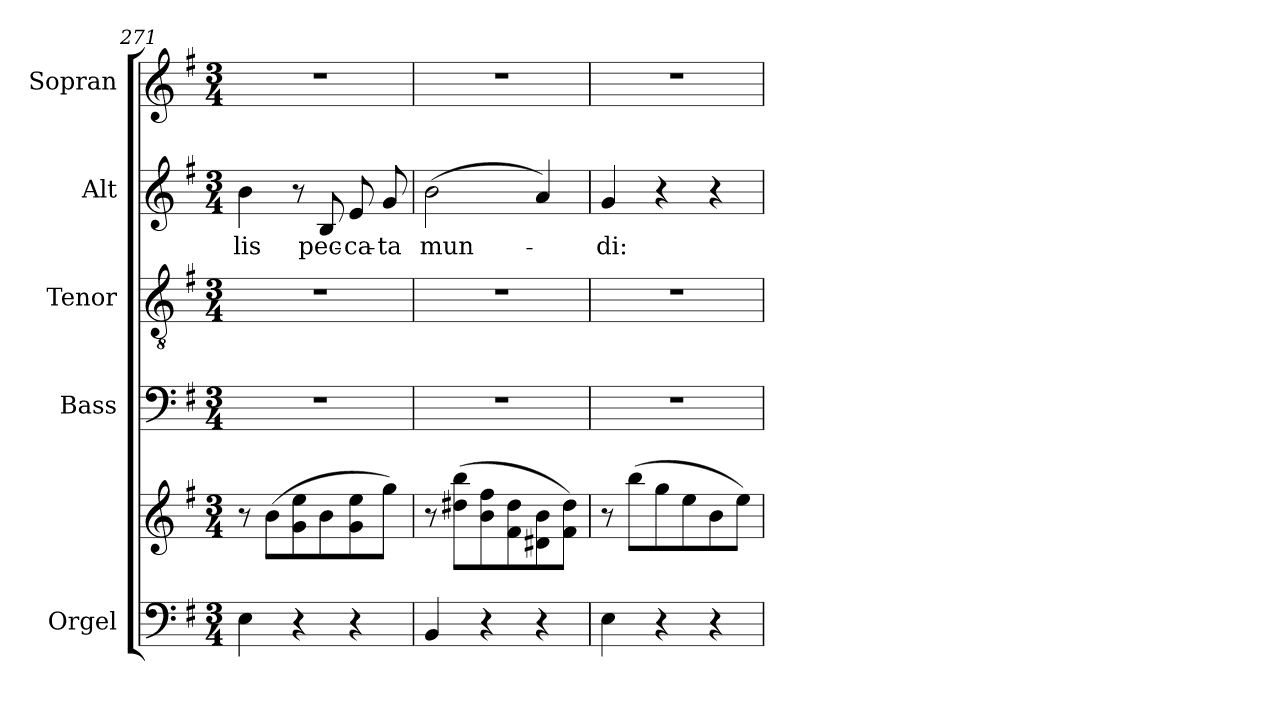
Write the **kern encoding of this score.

**kern	**kern	**kern	**kern	**kern	**text	**kern
*part5	*part5	*part4	*part3	*part2	*part2	*part1
*staff6	*staff5	*staff4	*staff3	*staff2	*staff2	*staff1
*I"Orgel	*	*I"Bass	*I"Tenor	*I"Alt	*	*I"Sopran
*I'Org.	*	*I'B.	*I'T.	*I'A.	*	*I'S.
*clefF4	*clefG2	*clefF4	*clefGv2	*clefG2	*	*clefG2
*k[f#]	*k[f#]	*k[f#]	*k[f#]	*k[f#]	*	*k[f#]
*G:	*G:	*G:	*G:	*G:	*	*G:
*M3/4	*M3/4	*M3/4	*M3/4	*M3/4	*	*M3/4
=271	=271	=271	=271	=271	=271	=271
!	!	!	!	!	!LO:LY:b	!
4E\	8r	2.r	2.r	4b\	-lis	2.r
.	(>8b\L	.	.	.	.	.
4r	8g\ 8ee\	.	.	8r	.	.
!	!	!	!	!	!LO:LY:b	!
.	8b\	.	.	8B/	pec-	.
!	!	!	!	!	!LO:LY:b	!
4r	8g\ 8ee\	.	.	8e/	-ca-	.
!	!	!	!	!	!LO:LY:b	!
.	8gg\J)	.	.	8g/	-ta	.
=272	=272	=272	=272	=272	=272	=272
!	!	!	!	!	!LO:LY:b	!
4BB/	8r	2.r	2.r	(>2b\	mun-	2.r
.	(>8dd#X\ 8bb\L	.	.	.	.	.
4r	8b\ 8ff#\	.	.	.	.	.
.	8f#\ 8dd#\	.	.	.	.	.
4r	8d#X\ 8b\	.	.	4a/)	.	.
.	8f#\ 8dd#\J)	.	.	.	.	.
!!LO:PB:g=z
=273	=273	=273	=273	=273	=273	=273
!	!	!	!	!	!LO:LY:b	!
4E\	8r	2.r	2.r	4g/	-di:	2.r
.	(>8bb\L	.	.	.	.	.
4r	8gg\	.	.	4r	.	.
.	8ee\	.	.	.	.	.
4r	8b\	.	.	4r	.	.
.	8ee\J)	.	.	.	.	.
=	=	=	=	=	=	=
*-	*-	*-	*-	*-	*-	*-
